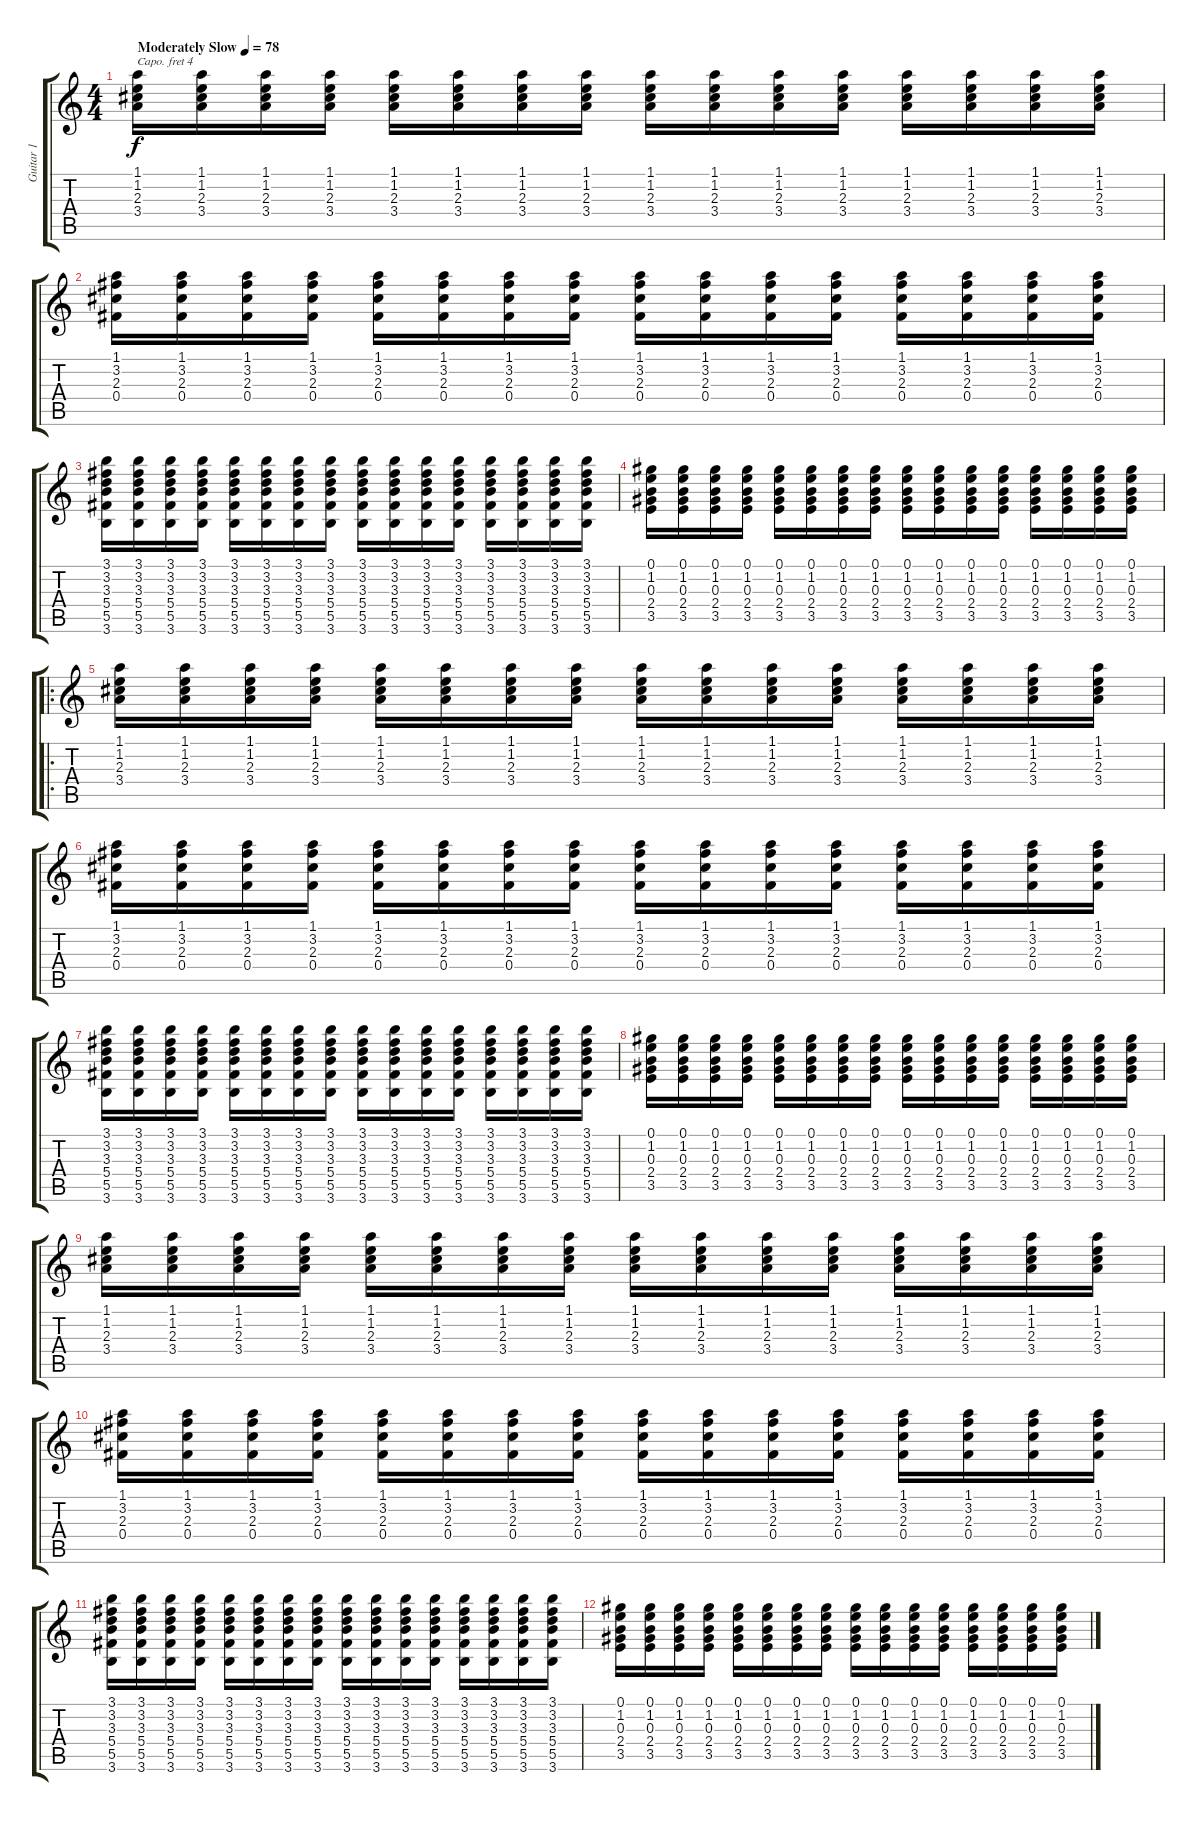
\track ("Guitar 1" "Guitar 1") {instrument acousticguitarsteel}
\staff {score tabs}
\capo 4
\tuning (E4 B3 G3 D3 A2 E2) {hide}
\ts (4 4)
\tempo (78 "Moderately Slow")
\clef g2
\ks c
(1.1 1.2 2.3 3.4).16{dy f instrument acousticguitarsteel} (1.1 1.2 2.3 3.4).16 (1.1 1.2 2.3 3.4).16 (1.1 1.2 2.3 3.4).16 (1.1 1.2 2.3 3.4).16 (1.1 1.2 2.3 3.4).16 (1.1 1.2 2.3 3.4).16 (1.1 1.2 2.3 3.4).16 (1.1 1.2 2.3 3.4).16 (1.1 1.2 2.3 3.4).16 (1.1 1.2 2.3 3.4).16 (1.1 1.2 2.3 3.4).16 (1.1 1.2 2.3 3.4).16 (1.1 1.2 2.3 3.4).16 (1.1 1.2 2.3 3.4).16 (1.1 1.2 2.3 3.4).16 |
(1.1 3.2 2.3 0.4).16 (1.1 3.2 2.3 0.4).16 (1.1 3.2 2.3 0.4).16 (1.1 3.2 2.3 0.4).16 (1.1 3.2 2.3 0.4).16 (1.1 3.2 2.3 0.4).16 (1.1 3.2 2.3 0.4).16 (1.1 3.2 2.3 0.4).16 (1.1 3.2 2.3 0.4).16 (1.1 3.2 2.3 0.4).16 (1.1 3.2 2.3 0.4).16 (1.1 3.2 2.3 0.4).16 (1.1 3.2 2.3 0.4).16 (1.1 3.2 2.3 0.4).16 (1.1 3.2 2.3 0.4).16 (1.1 3.2 2.3 0.4).16 |
(3.1 3.2 3.3 5.4 5.5 3.6).16 (3.1 3.2 3.3 5.4 5.5 3.6).16 (3.1 3.2 3.3 5.4 5.5 3.6).16 (3.1 3.2 3.3 5.4 5.5 3.6).16 (3.1 3.2 3.3 5.4 5.5 3.6).16 (3.1 3.2 3.3 5.4 5.5 3.6).16 (3.1 3.2 3.3 5.4 5.5 3.6).16 (3.1 3.2 3.3 5.4 5.5 3.6).16 (3.1 3.2 3.3 5.4 5.5 3.6).16 (3.1 3.2 3.3 5.4 5.5 3.6).16 (3.1 3.2 3.3 5.4 5.5 3.6).16 (3.1 3.2 3.3 5.4 5.5 3.6).16 (3.1 3.2 3.3 5.4 5.5 3.6).16 (3.1 3.2 3.3 5.4 5.5 3.6).16 (3.1 3.2 3.3 5.4 5.5 3.6).16 (3.1 3.2 3.3 5.4 5.5 3.6).16 |
(0.1 1.2 0.3 2.4 3.5).16 (0.1 1.2 0.3 2.4 3.5).16 (0.1 1.2 0.3 2.4 3.5).16 (0.1 1.2 0.3 2.4 3.5).16 (0.1 1.2 0.3 2.4 3.5).16 (0.1 1.2 0.3 2.4 3.5).16 (0.1 1.2 0.3 2.4 3.5).16 (0.1 1.2 0.3 2.4 3.5).16 (0.1 1.2 0.3 2.4 3.5).16 (0.1 1.2 0.3 2.4 3.5).16 (0.1 1.2 0.3 2.4 3.5).16 (0.1 1.2 0.3 2.4 3.5).16 (0.1 1.2 0.3 2.4 3.5).16 (0.1 1.2 0.3 2.4 3.5).16 (0.1 1.2 0.3 2.4 3.5).16 (0.1 1.2 0.3 2.4 3.5).16 |
\ro
(1.1 1.2 2.3 3.4).16 (1.1 1.2 2.3 3.4).16 (1.1 1.2 2.3 3.4).16 (1.1 1.2 2.3 3.4).16 (1.1 1.2 2.3 3.4).16 (1.1 1.2 2.3 3.4).16 (1.1 1.2 2.3 3.4).16 (1.1 1.2 2.3 3.4).16 (1.1 1.2 2.3 3.4).16 (1.1 1.2 2.3 3.4).16 (1.1 1.2 2.3 3.4).16 (1.1 1.2 2.3 3.4).16 (1.1 1.2 2.3 3.4).16 (1.1 1.2 2.3 3.4).16 (1.1 1.2 2.3 3.4).16 (1.1 1.2 2.3 3.4).16 |
(1.1 3.2 2.3 0.4).16 (1.1 3.2 2.3 0.4).16 (1.1 3.2 2.3 0.4).16 (1.1 3.2 2.3 0.4).16 (1.1 3.2 2.3 0.4).16 (1.1 3.2 2.3 0.4).16 (1.1 3.2 2.3 0.4).16 (1.1 3.2 2.3 0.4).16 (1.1 3.2 2.3 0.4).16 (1.1 3.2 2.3 0.4).16 (1.1 3.2 2.3 0.4).16 (1.1 3.2 2.3 0.4).16 (1.1 3.2 2.3 0.4).16 (1.1 3.2 2.3 0.4).16 (1.1 3.2 2.3 0.4).16 (1.1 3.2 2.3 0.4).16 |
(3.1 3.2 3.3 5.4 5.5 3.6).16 (3.1 3.2 3.3 5.4 5.5 3.6).16 (3.1 3.2 3.3 5.4 5.5 3.6).16 (3.1 3.2 3.3 5.4 5.5 3.6).16 (3.1 3.2 3.3 5.4 5.5 3.6).16 (3.1 3.2 3.3 5.4 5.5 3.6).16 (3.1 3.2 3.3 5.4 5.5 3.6).16 (3.1 3.2 3.3 5.4 5.5 3.6).16 (3.1 3.2 3.3 5.4 5.5 3.6).16 (3.1 3.2 3.3 5.4 5.5 3.6).16 (3.1 3.2 3.3 5.4 5.5 3.6).16 (3.1 3.2 3.3 5.4 5.5 3.6).16 (3.1 3.2 3.3 5.4 5.5 3.6).16 (3.1 3.2 3.3 5.4 5.5 3.6).16 (3.1 3.2 3.3 5.4 5.5 3.6).16 (3.1 3.2 3.3 5.4 5.5 3.6).16 |
(0.1 1.2 0.3 2.4 3.5).16 (0.1 1.2 0.3 2.4 3.5).16 (0.1 1.2 0.3 2.4 3.5).16 (0.1 1.2 0.3 2.4 3.5).16 (0.1 1.2 0.3 2.4 3.5).16 (0.1 1.2 0.3 2.4 3.5).16 (0.1 1.2 0.3 2.4 3.5).16 (0.1 1.2 0.3 2.4 3.5).16 (0.1 1.2 0.3 2.4 3.5).16 (0.1 1.2 0.3 2.4 3.5).16 (0.1 1.2 0.3 2.4 3.5).16 (0.1 1.2 0.3 2.4 3.5).16 (0.1 1.2 0.3 2.4 3.5).16 (0.1 1.2 0.3 2.4 3.5).16 (0.1 1.2 0.3 2.4 3.5).16 (0.1 1.2 0.3 2.4 3.5).16 |
(1.1 1.2 2.3 3.4).16 (1.1 1.2 2.3 3.4).16 (1.1 1.2 2.3 3.4).16 (1.1 1.2 2.3 3.4).16 (1.1 1.2 2.3 3.4).16 (1.1 1.2 2.3 3.4).16 (1.1 1.2 2.3 3.4).16 (1.1 1.2 2.3 3.4).16 (1.1 1.2 2.3 3.4).16 (1.1 1.2 2.3 3.4).16 (1.1 1.2 2.3 3.4).16 (1.1 1.2 2.3 3.4).16 (1.1 1.2 2.3 3.4).16 (1.1 1.2 2.3 3.4).16 (1.1 1.2 2.3 3.4).16 (1.1 1.2 2.3 3.4).16 |
(1.1 3.2 2.3 0.4).16 (1.1 3.2 2.3 0.4).16 (1.1 3.2 2.3 0.4).16 (1.1 3.2 2.3 0.4).16 (1.1 3.2 2.3 0.4).16 (1.1 3.2 2.3 0.4).16 (1.1 3.2 2.3 0.4).16 (1.1 3.2 2.3 0.4).16 (1.1 3.2 2.3 0.4).16 (1.1 3.2 2.3 0.4).16 (1.1 3.2 2.3 0.4).16 (1.1 3.2 2.3 0.4).16 (1.1 3.2 2.3 0.4).16 (1.1 3.2 2.3 0.4).16 (1.1 3.2 2.3 0.4).16 (1.1 3.2 2.3 0.4).16 |
(3.1 3.2 3.3 5.4 5.5 3.6).16 (3.1 3.2 3.3 5.4 5.5 3.6).16 (3.1 3.2 3.3 5.4 5.5 3.6).16 (3.1 3.2 3.3 5.4 5.5 3.6).16 (3.1 3.2 3.3 5.4 5.5 3.6).16 (3.1 3.2 3.3 5.4 5.5 3.6).16 (3.1 3.2 3.3 5.4 5.5 3.6).16 (3.1 3.2 3.3 5.4 5.5 3.6).16 (3.1 3.2 3.3 5.4 5.5 3.6).16 (3.1 3.2 3.3 5.4 5.5 3.6).16 (3.1 3.2 3.3 5.4 5.5 3.6).16 (3.1 3.2 3.3 5.4 5.5 3.6).16 (3.1 3.2 3.3 5.4 5.5 3.6).16 (3.1 3.2 3.3 5.4 5.5 3.6).16 (3.1 3.2 3.3 5.4 5.5 3.6).16 (3.1 3.2 3.3 5.4 5.5 3.6).16 |
(0.1 1.2 0.3 2.4 3.5).16 (0.1 1.2 0.3 2.4 3.5).16 (0.1 1.2 0.3 2.4 3.5).16 (0.1 1.2 0.3 2.4 3.5).16 (0.1 1.2 0.3 2.4 3.5).16 (0.1 1.2 0.3 2.4 3.5).16 (0.1 1.2 0.3 2.4 3.5).16 (0.1 1.2 0.3 2.4 3.5).16 (0.1 1.2 0.3 2.4 3.5).16 (0.1 1.2 0.3 2.4 3.5).16 (0.1 1.2 0.3 2.4 3.5).16 (0.1 1.2 0.3 2.4 3.5).16 (0.1 1.2 0.3 2.4 3.5).16 (0.1 1.2 0.3 2.4 3.5).16 (0.1 1.2 0.3 2.4 3.5).16 (0.1 1.2 0.3 2.4 3.5).16
